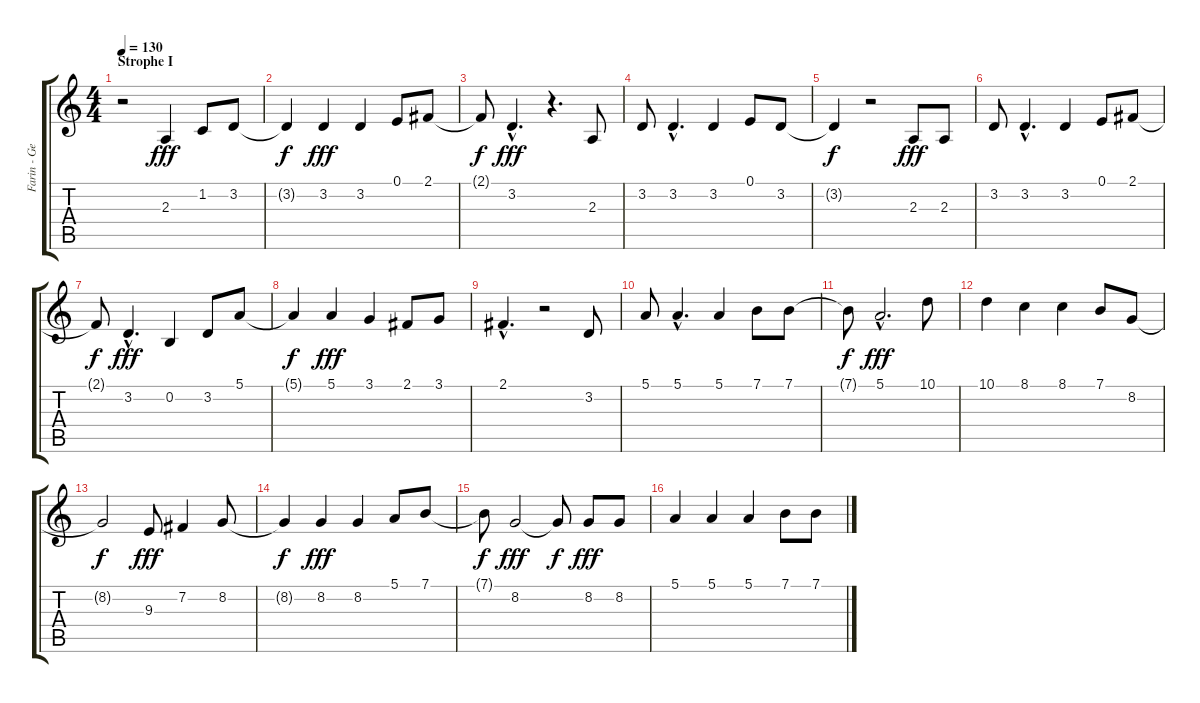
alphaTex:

\track ("Farin - Gesang" "Farin - Ge") {instrument tenorsax}
\staff {score tabs}
\tuning (E4 B3 G3 D3 A2 E2) {hide}
\ts (4 4)
\section ("" "Strophe I")
\tempo 130
\clef g2
\ks c
r.2{dy fff instrument tenorsax} 2.3.4 1.2.8 3.2.8 |
3.2{t}.4{dy f} 3.2.4{dy fff} 3.2.4 0.1.8 2.1.8 |
2.1{t}.8{dy f} 3.2{hac}.4{d dy fff} r.4{d} 2.3.8 |
3.2.8 3.2{hac}.4{d} 3.2.4 0.1.8 3.2.8 |
3.2{t}.4{dy f} r.2 2.3.8{dy fff} 2.3.8 |
3.2.8 3.2{hac}.4{d} 3.2.4 0.1.8 2.1.8 |
2.1{t}.8{dy f} 3.2{hac}.4{d dy fff} 0.2.4 3.2.8 5.1.8 |
5.1{t}.4{dy f} 5.1.4{dy fff} 3.1.4 2.1.8 3.1.8 |
2.1{hac}.4{d} r.2 3.2.8 |
5.1.8 5.1{hac}.4{d} 5.1.4 7.1.8 7.1.8 |
7.1{t}.8{dy f} 5.1{hac}.2{d dy fff} 10.1.8 |
10.1.4 8.1.4 8.1.4 7.1.8 8.2.8 |
8.2{t}.2{dy f} 9.3.8{dy fff} 7.2.4 8.2.8 |
8.2{t}.4{dy f} 8.2.4{dy fff} 8.2.4 5.1.8 7.1.8 |
7.1{t}.8{dy f} 8.2.2{dy fff} 8.2{t}.8{dy f} 8.2.8{dy fff} 8.2.8 |
5.1.4 5.1.4 5.1.4 7.1.8 7.1.8
